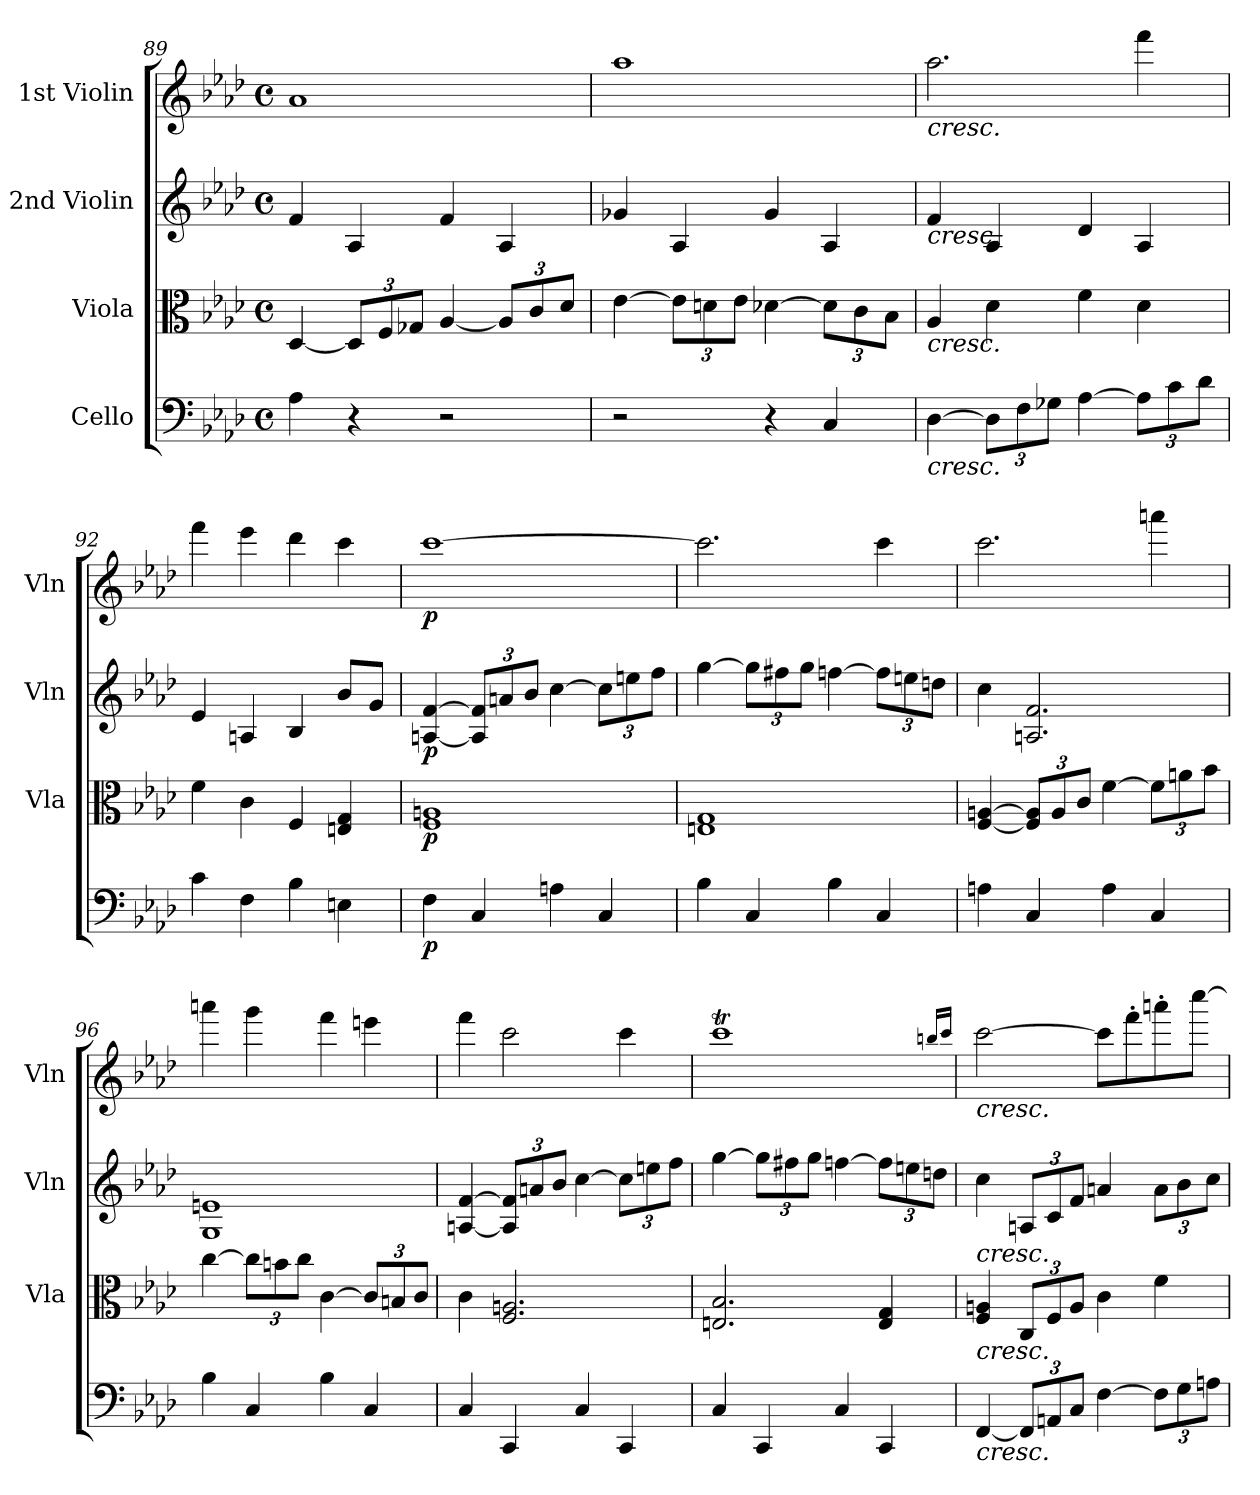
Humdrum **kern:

**kern	**dynam	**kern	**dynam	**kern	**dynam	**kern	**dynam
*part4	*part4	*part3	*part3	*part2	*part2	*part1	*part1
*staff4	*staff4	*staff3	*staff3	*staff2	*staff2	*staff1	*staff1
*I"Cello	*	*I"Viola	*	*I"2nd Violin	*	*I"1st Violin	*
*	*	*I'Vla	*	*I'Vln	*	*I'Vln	*
*clefF4	*	*clefC3	*	*clefG2	*	*clefG2	*
*k[b-e-a-d-]	*	*k[b-e-a-d-]	*	*k[b-e-a-d-]	*	*k[b-e-a-d-]	*
*M4/4	*	*M4/4	*	*M4/4	*	*M4/4	*
*met(c)	*	*met(c)	*	*met(c)	*	*met(c)	*
=89	=89	=89	=89	=89	=89	=89	=89
4A-\	.	[4D-/	.	4f/	.	1a-	.
*	*	*Xbrackettup	*	*	*	*	*
4r	.	12D-/L]	.	4A-/	.	.	.
.	.	12F/	.	.	.	.	.
.	.	12G-X/J	.	.	.	.	.
2r	.	[4A-/	.	4f/	.	.	.
.	.	12A-/L]	.	4A-/	.	.	.
.	.	12c/	.	.	.	.	.
.	.	12d-/J	.	.	.	.	.
!!LO:PB:g=z
=90	=90	=90	=90	=90	=90	=90	=90
2r	.	[4e-\	.	4g-X/	.	1aa-	.
.	.	12e-\L]	.	4A-/	.	.	.
.	.	12dn\	.	.	.	.	.
.	.	12e-\J	.	.	.	.	.
4r	.	[4d-X\	.	4g-/	.	.	.
4C/	.	12d-\L]	.	4A-/	.	.	.
.	.	12c\	.	.	.	.	.
.	.	12B-\J	.	.	.	.	.
=91	=91	=91	=91	=91	=91	=91	=91
!	!	!	!	!	!	!LO:TX:b:i:t=cresc.	!
!	!	!	!	!LO:TX:b:i:t=cresc.	!	!	!
!	!	!LO:TX:b:i:t=cresc.	!	!	!	!	!
!LO:TX:b:i:t=cresc.	!	!	!	!	!	!	!
[4D-\	.	4A-/	.	4f/	.	2.aa-\	.
*Xbrackettup	*	*	*	*	*	*	*
12D-\L]	.	4d-\	.	4A-/	.	.	.
12F\	.	.	.	.	.	.	.
12G-X\J	.	.	.	.	.	.	.
[4A-\	.	4f\	.	4d-/	.	.	.
12A-\L]	.	4d-\	.	4A-/	.	4fff\	.
12c\	.	.	.	.	.	.	.
12d-\J	.	.	.	.	.	.	.
=92	=92	=92	=92	=92	=92	=92	=92
4c\	.	4f\	.	4e-/	.	4fff\	.
4F\	.	4c\	.	4An/	.	4eee-\	.
4B-\	.	4F/	.	4B-/	.	4ddd-\	.
4En\	.	4En/ 4G/	.	8b-/L	.	4ccc\	.
.	.	.	.	8g/J	.	.	.
=93	=93	=93	=93	=93	=93	=93	=93
!	!LO:DY:b	!	!LO:DY:b	!	!LO:DY:b	!	!LO:DY:b
4F\	p	1F 1An	p	[4An/ [4f/	p	[1ccc	p
*	*	*	*	*Xbrackettup	*	*	*
4C/	.	.	.	12A/] 12f/]L	.	.	.
.	.	.	.	12an/	.	.	.
.	.	.	.	12b-/J	.	.	.
4An\	.	.	.	[4cc\	.	.	.
4C/	.	.	.	12cc\L]	.	.	.
.	.	.	.	12een\	.	.	.
.	.	.	.	12ff\J	.	.	.
!!LO:LB:g=z
=94	=94	=94	=94	=94	=94	=94	=94
4B-\	.	1En 1G	.	[4gg\	.	2.ccc\]	.
4C/	.	.	.	12gg\L]	.	.	.
.	.	.	.	12ff#X\	.	.	.
.	.	.	.	12gg\J	.	.	.
4B-\	.	.	.	[4ffn\	.	.	.
4C/	.	.	.	12ff\L]	.	4ccc\	.
.	.	.	.	12een\	.	.	.
.	.	.	.	12ddn\J	.	.	.
!!LO:LB:g=z
=95	=95	=95	=95	=95	=95	=95	=95
4An\	.	[4F/ [4An/	.	4cc\	.	2.ccc\	.
4C/	.	12F/] 12A/]L	.	2.An/ 2.f/	.	.	.
.	.	12A/	.	.	.	.	.
.	.	12c/J	.	.	.	.	.
4A\	.	[4f\	.	.	.	.	.
4C/	.	12f\L]	.	.	.	4aaan\	.
.	.	12an\	.	.	.	.	.
.	.	12b-\J	.	.	.	.	.
=96	=96	=96	=96	=96	=96	=96	=96
4B-\	.	[4cc\	.	1G 1en	.	4aaan\	.
4C/	.	12cc\L]	.	.	.	4ggg\	.
.	.	12bn\	.	.	.	.	.
.	.	12cc\J	.	.	.	.	.
4B-\	.	[4c\	.	.	.	4fff\	.
4C/	.	12c/L]	.	.	.	4eeen\	.
.	.	12Bn/	.	.	.	.	.
.	.	12c/J	.	.	.	.	.
=97	=97	=97	=97	=97	=97	=97	=97
4C/	.	4c\	.	[4An/ [4f/	.	4fff\	.
4CC/	.	2.F/ 2.An/	.	12A/] 12f/]L	.	2ccc\	.
.	.	.	.	12an/	.	.	.
.	.	.	.	12b-/J	.	.	.
4C/	.	.	.	[4cc\	.	.	.
4CC/	.	.	.	12cc\L]	.	4ccc\	.
.	.	.	.	12een\	.	.	.
.	.	.	.	12ff\J	.	.	.
!!LO:PB:g=z
=98	=98	=98	=98	=98	=98	=98	=98
4C/	.	2.En/ 2.B-/	.	[4gg\	.	1ccct	.
4CC/	.	.	.	12gg\L]	.	.	.
.	.	.	.	12ff#X\	.	.	.
.	.	.	.	12gg\J	.	.	.
4C/	.	.	.	[4ffn\	.	.	.
4CC/	.	4E/ 4G/	.	12ff\L]	.	.	.
.	.	.	.	12een\	.	.	.
.	.	.	.	12ddn\J	.	.	.
.	.	.	.	.	.	16qbbn/LL	.
.	.	.	.	.	.	16qccc/JJ	.
=99	=99	=99	=99	=99	=99	=99	=99
!	!	!	!	!	!	!LO:TX:b:i:t=cresc.	!
!	!	!	!	!LO:TX:b:i:t=cresc.	!	!	!
!	!	!LO:TX:b:i:t=cresc.	!	!	!	!	!
!LO:TX:b:i:t=cresc.	!	!	!	!	!	!	!
[4FF/	.	4F/ 4An/	.	4cc\	.	[2ccc\	.
12FF/L]	.	12C/L	.	12An/L	.	.	.
12AAn/	.	12F/	.	12c/	.	.	.
12C/J	.	12A/J	.	12f/J	.	.	.
[4F\	.	4c\	.	4an/	.	8ccc\L]	.
.	.	.	.	.	.	8fff'\	.
12F\L]	.	4f\	.	12a\L	.	8aaan'\	.
12G\	.	.	.	12b-\	.	.	.
.	.	.	.	.	.	[8cccc\J	.
12An\J	.	.	.	12cc\J	.	.	.
=	=	=	=	=	=	=	=
*-	*-	*-	*-	*-	*-	*-	*-
